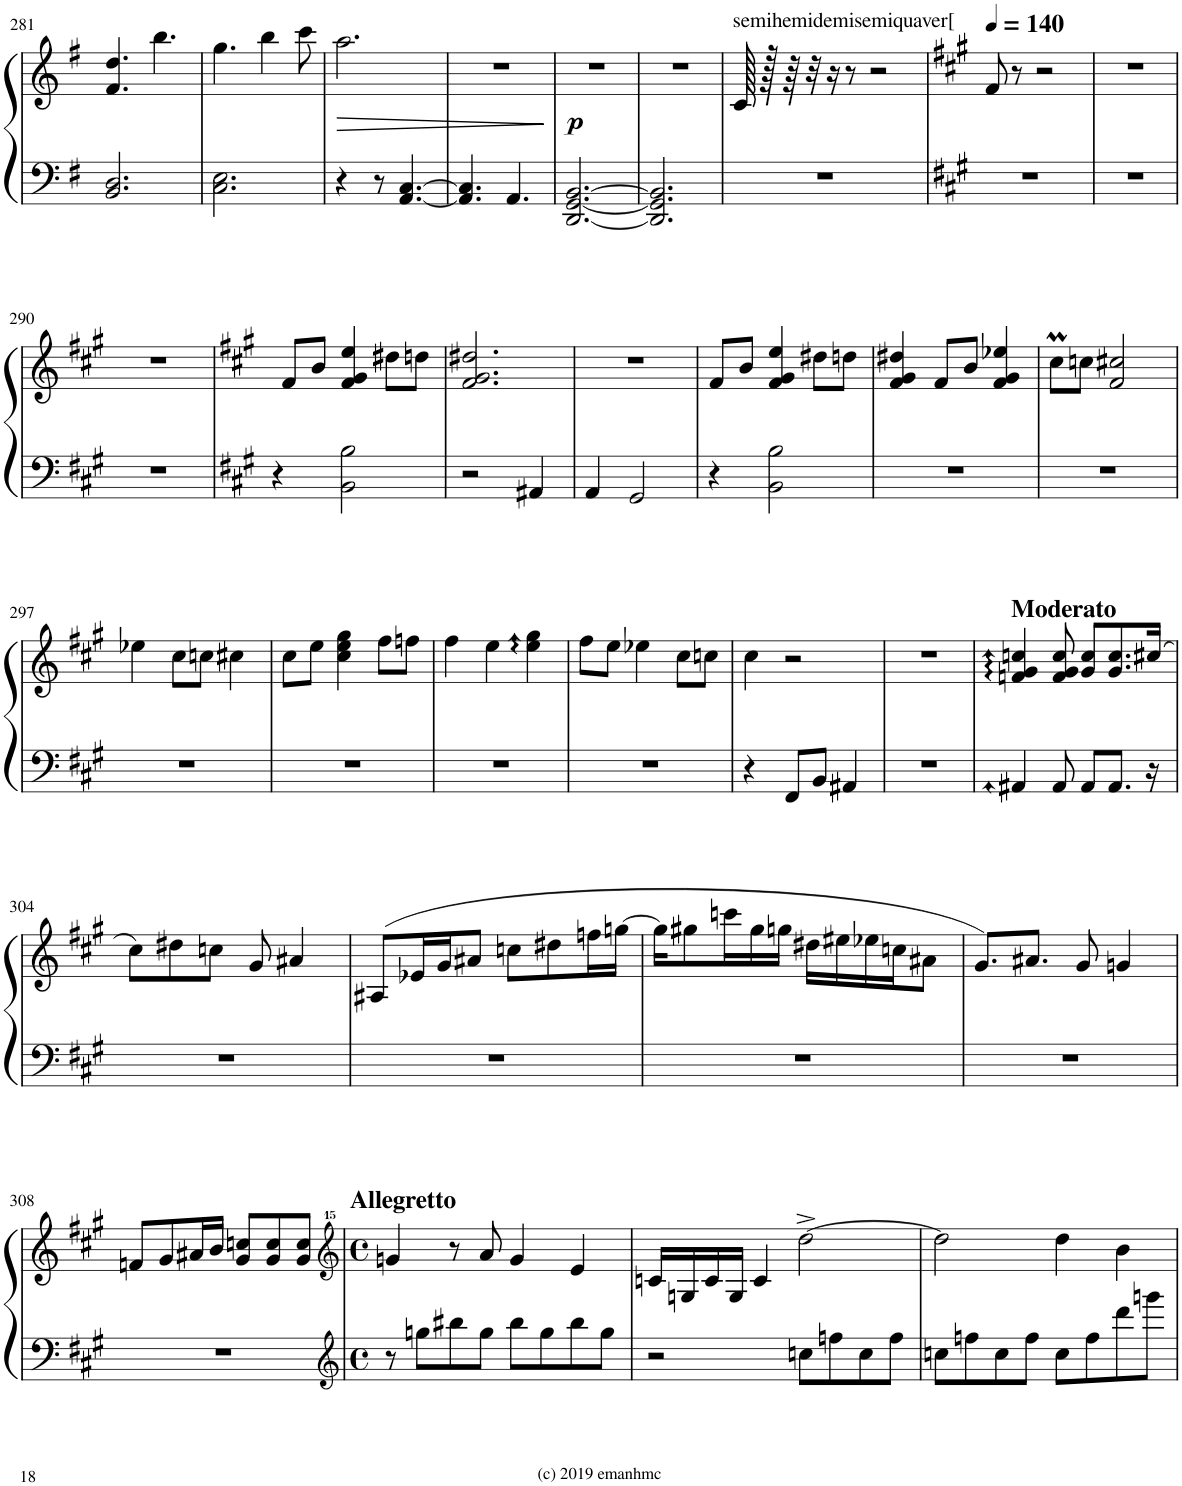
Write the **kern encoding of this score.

**kern	**kern	**dynam
*part1	*part1	*part1
*staff2	*staff1	*staff1/2
*I"Piano	*	*
*I'Pno.	*	*
!!LO:PB:g=z
*clefF4	*clefG2	*
*k[f#]	*k[f#]	*
*M6/8	*M6/8	*
=281	=281	=281
2.BB/ 2.D/	4.f#/ 4.dd/	.
.	4.bb\	.
=282	=282	=282
2.C\ 2.E\	4.gg\	.
.	4bb\	.
.	8ccc\	.
=283	=283	=283
4r	2.aa\	.
8r	.	.
[4.AA/ [4.C/	.	.
=284	=284	=284
4.AA/] 4.C/]	2.r	.
4.AA/	.	.
=285	=285	=285
!	!	!LO:DY:b
[2.DD/ [2.GG/ [2.BB/	2.r	p
=286	=286	=286
2.DD/] 2.GG/] 2.BB/]	2.r	.
=287	=287	=287
!	!LO:TX:a:t=semihemidemisemiquaver[	!
2.r	128c/	.
.	128r	.
.	64r	.
.	32r	.
.	16r	.
.	8r	.
.	2r	.
=288	=288	=288
*k[f#c#g#]	*k[f#c#g#]	*
*	*MM140	*
2.r	8f#/	.
.	8r	.
.	2r	.
=289	=289	=289
2.r	2.r	.
!!LO:LB:g=z
=290	=290	=290
2.r	2.r	.
=291	=291	=291
*k[f#c#g#]	*k[f#c#g#]	*
4r	8f#/L	.
.	8b/J	.
2BB\ 2B\	4f#/ 4g#/ 4ee/	.
.	8dd#X\L	.
.	8ddn\J	.
=292	=292	=292
2r	2.f#/ 2.g#/ 2.dd#X/	.
4AA#X/	.	.
=293	=293	=293
4AA/	2.r	.
2GG#/	.	.
=294	=294	=294
4r	8f#/L	.
.	8b/J	.
2BB\ 2B\	4f#/ 4g#/ 4ee/	.
.	8dd#X\L	.
.	8ddn\J	.
=295	=295	=295
2.r	4f#/ 4g#/ 4dd#X/	.
.	8f#/L	.
.	8b/J	.
.	4f#/ 4g#/ 4ee-X/	.
=296	=296	=296
2.r	8cc#m\L	.
.	8ccn\J	.
.	2f#/ 2cc#X/	.
!!LO:LB:g=z
=297	=297	=297
2.r	4ee-X\	.
.	8cc#\L	.
.	8ccn\J	.
.	4cc#X\	.
=298	=298	=298
2.r	8cc#\L	.
.	8ee\J	.
.	4cc#\ 4ee\ 4gg#\	.
.	8ff#\L	.
.	8ffn\J	.
=299	=299	=299
2.r	4ff#\	.
.	4ee\	.
.	4ee\ 4gg#\	.
=300	=300	=300
2.r	8ff#\L	.
.	8ee\J	.
.	4ee-X\	.
.	8cc#\L	.
.	8ccn\J	.
=301	=301	=301
4r	4cc#\	.
8FF#/L	2r	.
8BB/J	.	.
4AA#X/	.	.
=302	=302	=302
2.r	2.r	.
=303	=303	=303
!	!LO:TX:a:B:t=Moderato	!
4AA#X:/	4fn/ 4g#/ 4ccn/	.
8AA#/	8f/ 8g#/ 8cc/	.
8AA#/L	8g#/ 8cc/L	.
8.AA#/J	8.g#/ 8.cc/	.
16r	(16cc#X/Jk	.
!!LO:LB:g=z
=304	=304	=304
2.r	8cc#\L)	.
.	8dd#X\	.
.	8ccn\J	.
.	8g#/	.
.	4a#X/	.
=305	=305	=305
2.r	(8A#X/L	.
.	16e-X/L	.
.	16g#/J	.
.	8a#X/J	.
.	8ccn\L	.
.	8dd#X\	.
.	16ffn\L	.
.	[16ggn\JJ	.
=306	=306	=306
2.r	16gg\KL]	.
.	8gg#X\	.
.	16cccn\L	.
.	16gg#\	.
.	16ggn\JJ	.
.	16dd#X\LL	.
.	16ee#X\	.
.	16ee-X\	.
.	16ccn\J	.
.	8a#X\J	.
=307	=307	=307
2.r	8.g#/L)	.
.	8.a#X/J	.
.	8g#/	.
.	4gn/	.
!!LO:LB:g=z
=308	=308	=308
2.r	8fn/L	.
.	8g#/	.
.	16a#X/L	.
.	16b/JJ	.
.	8g#/ 8ccn/L	.
.	8g#/ 8cc/	.
.	8g#/ 8cc/J	.
=309	=309	=309
*clefG2	*clefG^^2	*
*M4/4	*M4/4	*
*met(c)	*met(c)	*
!	!LO:TX:a:B:t=Allegretto	!
8r	4gggn/	.
8ggn\L	.	.
8bb#X\	8r	.
8gg\J	8aaa/	.
8bb#\L	4ggg/	.
8gg\	.	.
8bb#\	4eee/	.
8gg\J	.	.
=310	=310	=310
2r	16cccn/LL	.
.	16ggn/	.
.	16ccc/	.
.	16gg/JJ	.
.	4ccc/	.
8ccn\L	[2dddd^\	.
8ffn\	.	.
8cc\	.	.
8ff\J	.	.
=311	=311	=311
8ccn\L	2dddd\]	.
8ffn\	.	.
8cc\	.	.
8ff\J	.	.
8cc\L	4dddd\	.
8ff\	.	.
8ddd\	4bbb;<\	.
8gggn\J	.	.
=	=	=
*-	*-	*-
